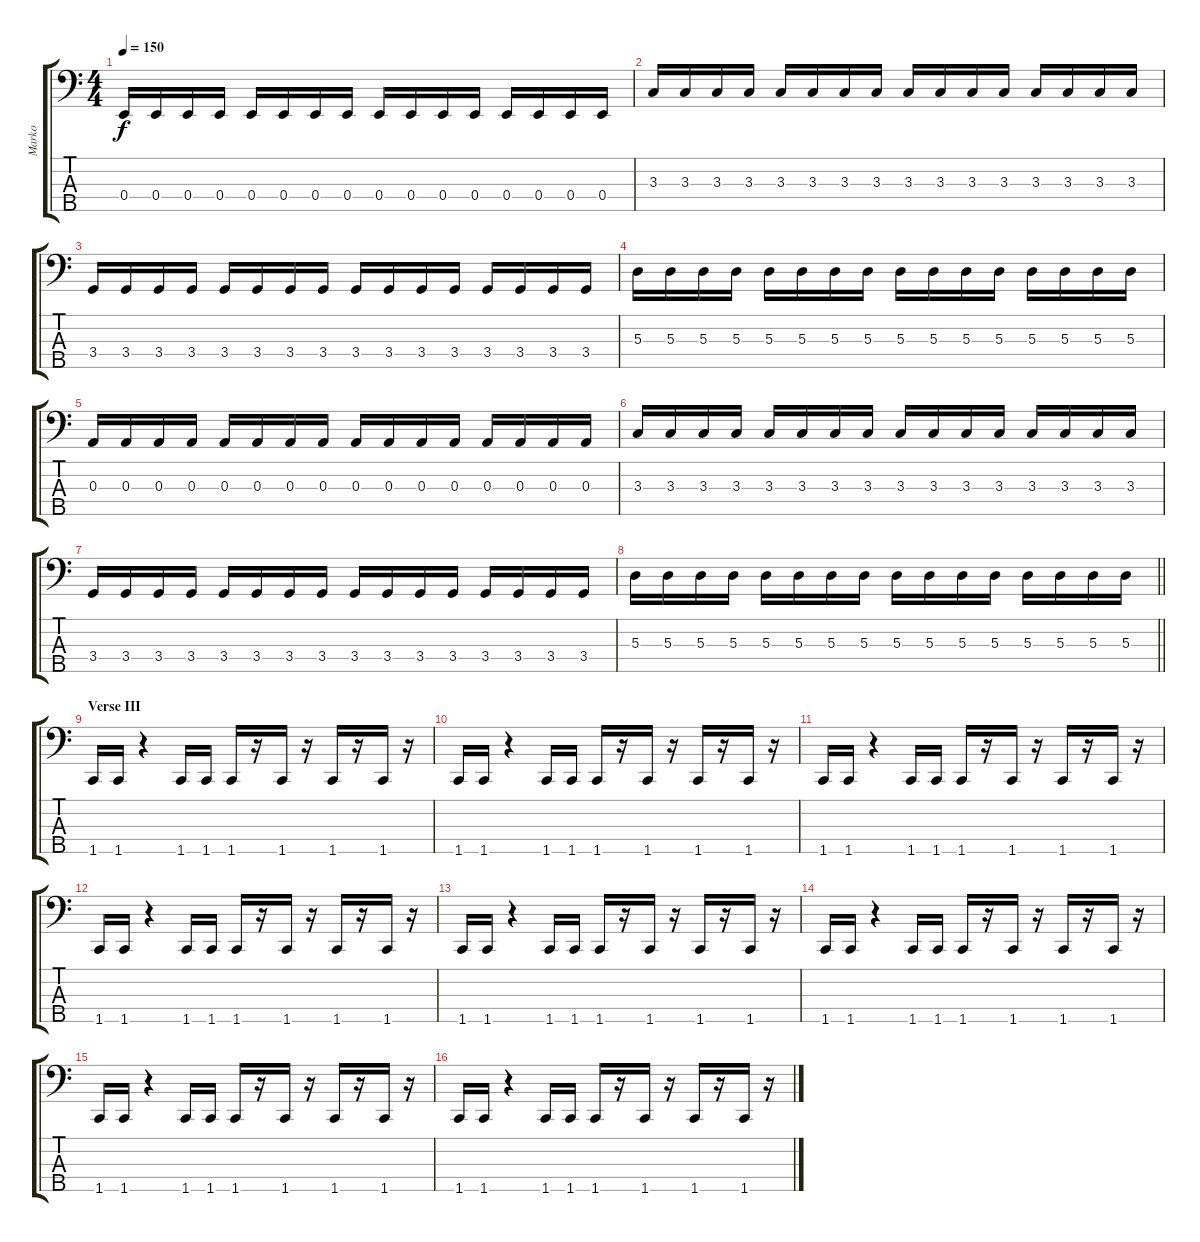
\track ("Marko" "Marko") {instrument electricbasspick}
\staff {score tabs}
\tuning (G2 D2 A1 E1 B0) {hide}
\ts (4 4)
\tempo 150
\clef f4
\ks c
0.4.16{dy f} 0.4.16 0.4.16 0.4.16 0.4.16 0.4.16 0.4.16 0.4.16 0.4.16 0.4.16 0.4.16 0.4.16 0.4.16 0.4.16 0.4.16 0.4.16 |
3.3.16 3.3.16 3.3.16 3.3.16 3.3.16 3.3.16 3.3.16 3.3.16 3.3.16 3.3.16 3.3.16 3.3.16 3.3.16 3.3.16 3.3.16 3.3.16 |
3.4.16 3.4.16 3.4.16 3.4.16 3.4.16 3.4.16 3.4.16 3.4.16 3.4.16 3.4.16 3.4.16 3.4.16 3.4.16 3.4.16 3.4.16 3.4.16 |
5.3.16 5.3.16 5.3.16 5.3.16 5.3.16 5.3.16 5.3.16 5.3.16 5.3.16 5.3.16 5.3.16 5.3.16 5.3.16 5.3.16 5.3.16 5.3.16 |
0.3.16 0.3.16 0.3.16 0.3.16 0.3.16 0.3.16 0.3.16 0.3.16 0.3.16 0.3.16 0.3.16 0.3.16 0.3.16 0.3.16 0.3.16 0.3.16 |
3.3.16 3.3.16 3.3.16 3.3.16 3.3.16 3.3.16 3.3.16 3.3.16 3.3.16 3.3.16 3.3.16 3.3.16 3.3.16 3.3.16 3.3.16 3.3.16 |
3.4.16 3.4.16 3.4.16 3.4.16 3.4.16 3.4.16 3.4.16 3.4.16 3.4.16 3.4.16 3.4.16 3.4.16 3.4.16 3.4.16 3.4.16 3.4.16 |
\barLineRight lightlight
5.3.16 5.3.16 5.3.16 5.3.16 5.3.16 5.3.16 5.3.16 5.3.16 5.3.16 5.3.16 5.3.16 5.3.16 5.3.16 5.3.16 5.3.16 5.3.16 |
\section ("" "Verse III")
1.5.16 1.5.16 r.4 1.5.16 1.5.16 1.5.16 r.16 1.5.16 r.16 1.5.16 r.16 1.5.16 r.16 |
1.5.16 1.5.16 r.4 1.5.16 1.5.16 1.5.16 r.16 1.5.16 r.16 1.5.16 r.16 1.5.16 r.16 |
1.5.16 1.5.16 r.4 1.5.16 1.5.16 1.5.16 r.16 1.5.16 r.16 1.5.16 r.16 1.5.16 r.16 |
1.5.16 1.5.16 r.4 1.5.16 1.5.16 1.5.16 r.16 1.5.16 r.16 1.5.16 r.16 1.5.16 r.16 |
1.5.16 1.5.16 r.4 1.5.16 1.5.16 1.5.16 r.16 1.5.16 r.16 1.5.16 r.16 1.5.16 r.16 |
1.5.16 1.5.16 r.4 1.5.16 1.5.16 1.5.16 r.16 1.5.16 r.16 1.5.16 r.16 1.5.16 r.16 |
1.5.16 1.5.16 r.4 1.5.16 1.5.16 1.5.16 r.16 1.5.16 r.16 1.5.16 r.16 1.5.16 r.16 |
1.5.16 1.5.16 r.4 1.5.16 1.5.16 1.5.16 r.16 1.5.16 r.16 1.5.16 r.16 1.5.16 r.16
